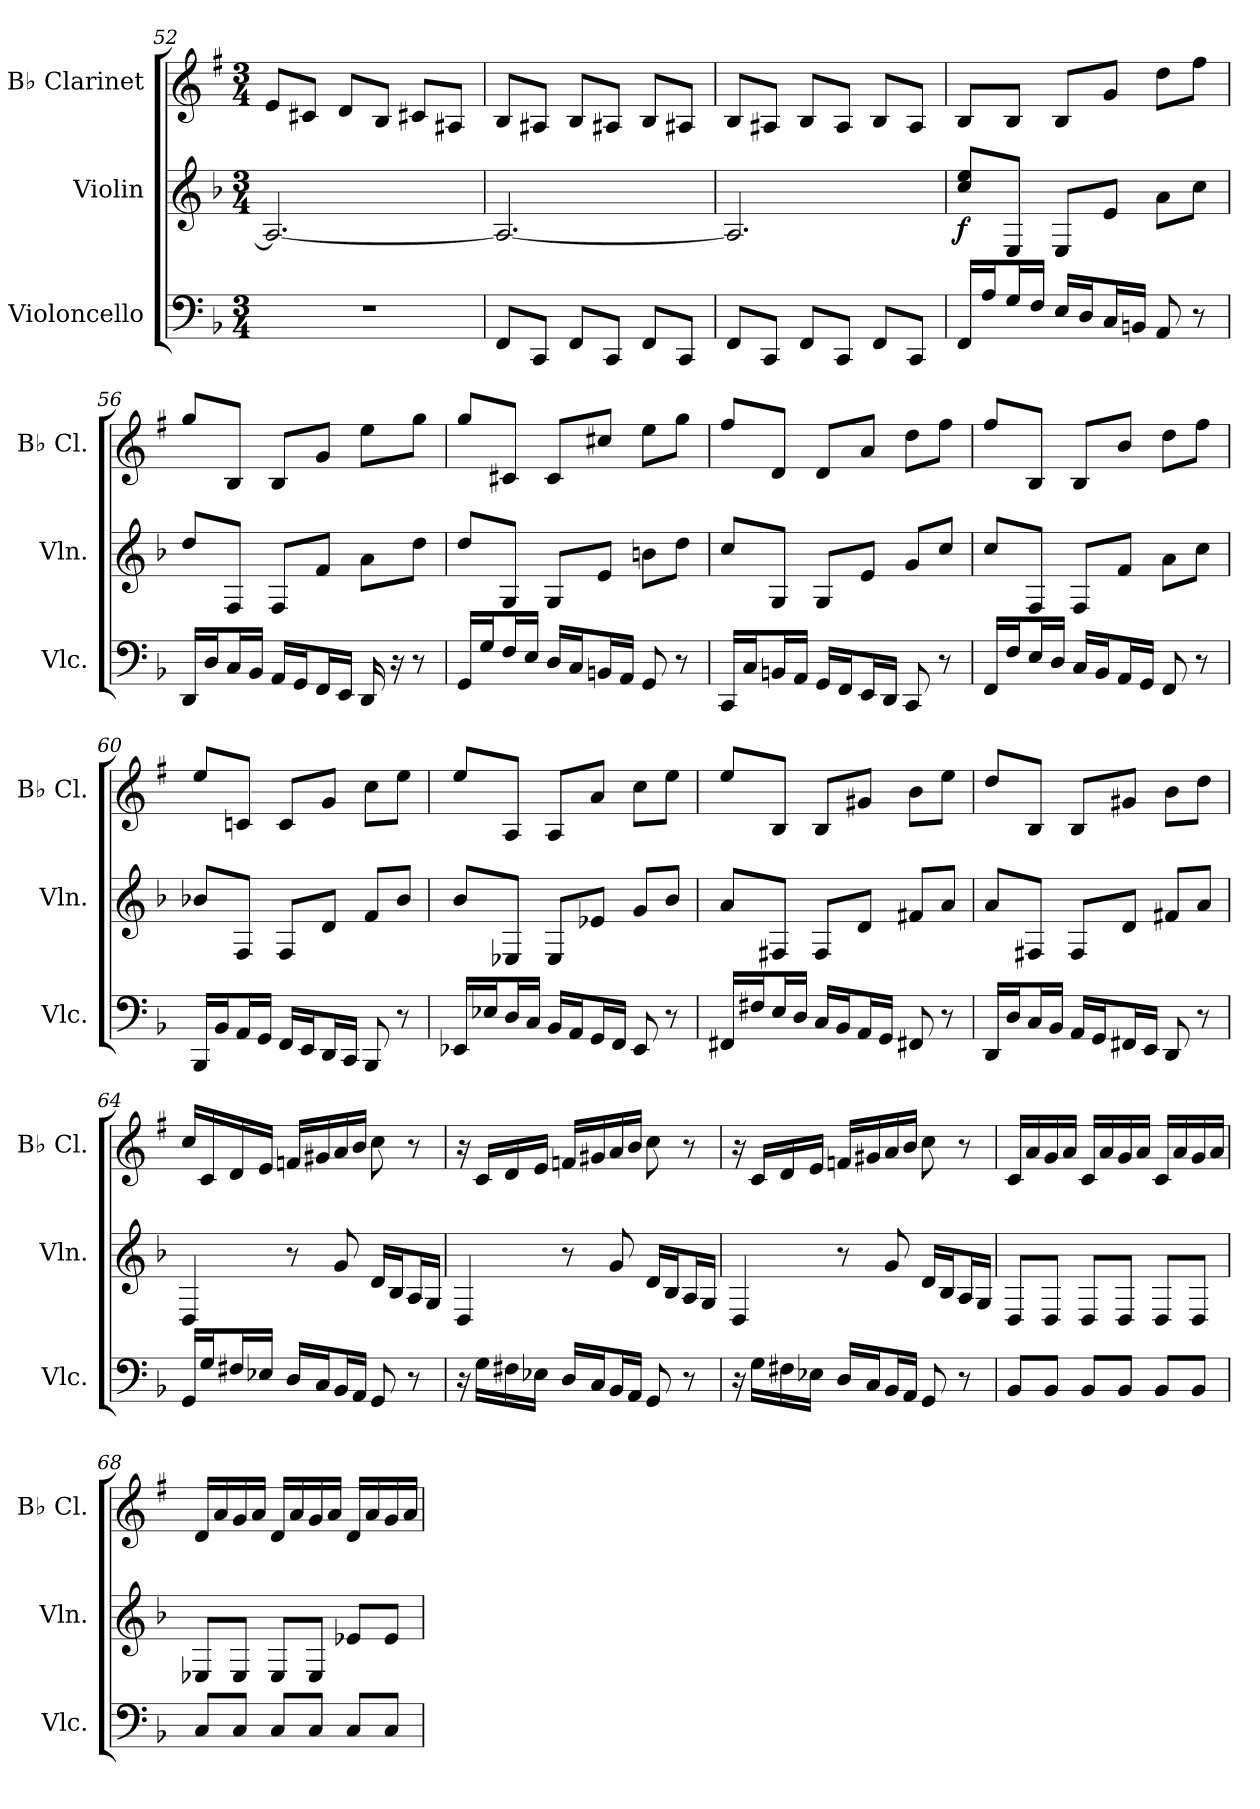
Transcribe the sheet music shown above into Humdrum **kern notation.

**kern	**kern	**dynam	**kern
*part3	*part2	*part2	*part1
*staff3	*staff2	*staff2	*staff1
*I"Violoncello	*I"Violin	*	*I"B♭ Clarinet
*I'Vlc.	*I'Vln.	*	*I'B♭ Cl.
*clefF4	*clefG2	*	*clefG2
*	*	*	*ITrd1c2
*k[b-]	*k[b-]	*	*k[b-]
*M3/4	*M3/4	*	*M3/4
=52	=52	=52	=52
2.r	2.A/_	.	8d/L
.	.	.	8Bn/J
.	.	.	8c/L
.	.	.	8A/J
.	.	.	8Bn/L
.	.	.	8G#X/J
=53	=53	=53	=53
8FF/L	2.A/_	.	8A/L
8CC/J	.	.	8G#X/J
8FF/L	.	.	8A/L
8CC/J	.	.	8G#X/J
8FF/L	.	.	8A/L
8CC/J	.	.	8G#X/J
!!LO:LB:g=z
=54	=54	=54	=54
8FF/L	2.A/]	.	8A/L
8CC/J	.	.	8G#i/J
8FF/L	.	.	8A/L
8CC/J	.	.	8G#i/J
8FF/L	.	.	8A/L
8CC/J	.	.	8G#i/J
=55	=55	=55	=55
!	!	!LO:DY:b	!
16FF/LL	8cc/ 8ee/L	f	8A/L
16A/J	.	.	.
16G/L	8E/J	.	8A/J
16F/JJ	.	.	.
16E/LL	8E/L	.	8A/L
16D/J	.	.	.
16C/L	8e/J	.	8f/J
16BBn/JJ	.	.	.
8AA/	8a\L	.	8cc\L
8r	8cc\J	.	8ee\J
=56	=56	=56	=56
16DD/LL	8dd/L	.	8ff/L
16D/J	.	.	.
16C/L	8F/J	.	8A/J
16BB-/JJ	.	.	.
16AA/LL	8F/L	.	8A/L
16GG/J	.	.	.
16FF/L	8f/J	.	8f/J
16EE/JJ	.	.	.
16DD/	8a\L	.	8dd\L
16r	.	.	.
8r	8dd\J	.	8ff\J
=57	=57	=57	=57
16GG/LL	8dd/L	.	8ff/L
16G/J	.	.	.
16F/L	8G/J	.	8Bn/J
16E/JJ	.	.	.
16D/LL	8G/L	.	8B/L
16C/J	.	.	.
16BBn/L	8e/J	.	8bn/J
16AA/JJ	.	.	.
8GG/	8bn\L	.	8dd\L
8r	8dd\J	.	8ff\J
=58	=58	=58	=58
16CC/LL	8cc/L	.	8ee/L
16C/J	.	.	.
16BBn/L	8G/J	.	8c/J
16AA/JJ	.	.	.
16GG/LL	8G/L	.	8c/L
16FF/J	.	.	.
16EE/L	8e/J	.	8g/J
16DD/JJ	.	.	.
8CC/	8g/L	.	8cc\L
8r	8cc/J	.	8ee\J
!!LO:LB:g=z
=59	=59	=59	=59
16FF/LL	8cc/L	.	8ee/L
16F/J	.	.	.
16E/L	8F/J	.	8A/J
16D/JJ	.	.	.
16C/LL	8F/L	.	8A/L
16BB-/J	.	.	.
16AA/L	8f/J	.	8a/J
16GG/JJ	.	.	.
8FF/	8a\L	.	8cc\L
8r	8cc\J	.	8ee\J
=60	=60	=60	=60
16BBB-/LL	8b-X/L	.	8dd/L
16BB-/J	.	.	.
16AA/L	8F/J	.	8B-X/J
16GG/JJ	.	.	.
16FF/LL	8F/L	.	8B-/L
16EE/J	.	.	.
16DD/L	8d/J	.	8f/J
16CC/JJ	.	.	.
8BBB-/	8f/L	.	8b-\L
8r	8b-/J	.	8dd\J
=61	=61	=61	=61
16EE-X/LL	8b-/L	.	8dd/L
16E-X/J	.	.	.
16D/L	8E-X/J	.	8G/J
16C/JJ	.	.	.
16BB-/LL	8E-/L	.	8G/L
16AA/J	.	.	.
16GG/L	8e-X/J	.	8g/J
16FF/JJ	.	.	.
8EE-/	8g/L	.	8b-\L
8r	8b-/J	.	8dd\J
=62	=62	=62	=62
16FF#X/LL	8a/L	.	8dd/L
16F#X/J	.	.	.
16E/L	8F#X/J	.	8A/J
16D/JJ	.	.	.
16C/LL	8F#/L	.	8A/L
16BB-/J	.	.	.
16AA/L	8d/J	.	8f#X/J
16GG/JJ	.	.	.
8FF#X/	8f#X/L	.	8a\L
8r	8a/J	.	8dd\J
=63	=63	=63	=63
16DD/LL	8a/L	.	8cc/L
16D/J	.	.	.
16C/L	8F#X/J	.	8A/J
16BB-/JJ	.	.	.
16AA/LL	8F#/L	.	8A/L
16GG/J	.	.	.
16FF#X/L	8d/J	.	8f#X/J
16EE/JJ	.	.	.
8DD/	8f#X/L	.	8a\L
8r	8a/J	.	8cc\J
!!LO:PB:g=z
=64	=64	=64	=64
16GG/LL	4D/	.	16b-/LL
16G/J	.	.	16B-/
16F#i/L	.	.	16c/
16E-X/JJ	.	.	16d/JJ
16D/LL	8r	.	16e-X/LL
16C/J	.	.	16f#X/
16BB-/L	8g/	.	16g/
16AA/JJ	.	.	16a/JJ
8GG/	16d/LL	.	8b-\
.	16B-/J	.	.
8r	16A/L	.	8r
.	16G/JJ	.	.
=65	=65	=65	=65
16r	4D/	.	16r
16G\LL	.	.	16B-/LL
16F#i\	.	.	16c/
16E-X\JJ	.	.	16d/JJ
16D/LL	8r	.	16e-X/LL
16C/J	.	.	16f#X/
16BB-/L	8g/	.	16g/
16AA/JJ	.	.	16a/JJ
8GG/	16d/LL	.	8b-\
.	16B-/J	.	.
8r	16A/L	.	8r
.	16G/JJ	.	.
=66	=66	=66	=66
16r	4D/	.	16r
16G\LL	.	.	16B-/LL
16F#i\	.	.	16c/
16E-X\JJ	.	.	16d/JJ
16D/LL	8r	.	16e-X/LL
16C/J	.	.	16f#X/
16BB-/L	8g/	.	16g/
16AA/JJ	.	.	16a/JJ
8GG/	16d/LL	.	8b-\
.	16B-/J	.	.
8r	16A/L	.	8r
.	16G/JJ	.	.
!!LO:LB:g=z
=67	=67	=67	=67
8BB-/L	8D/L	.	16B-/LL
.	.	.	16g/
8BB-/J	8D/J	.	16f/
.	.	.	16g/JJ
8BB-/L	8D/L	.	16B-/LL
.	.	.	16g/
8BB-/J	8D/J	.	16f/
.	.	.	16g/JJ
8BB-/L	8D/L	.	16B-/LL
.	.	.	16g/
8BB-/J	8D/J	.	16f/
.	.	.	16g/JJ
=68	=68	=68	=68
8C/L	8E-X/L	.	16c/LL
.	.	.	16g/
8C/J	8E-/J	.	16f/
.	.	.	16g/JJ
8C/L	8E-/L	.	16c/LL
.	.	.	16g/
8C/J	8E-/J	.	16f/
.	.	.	16g/JJ
8C/L	8e-X/L	.	16c/LL
.	.	.	16g/
8C/J	8e-/J	.	16f/
.	.	.	16g/JJ
=	=	=	=
*-	*-	*-	*-
